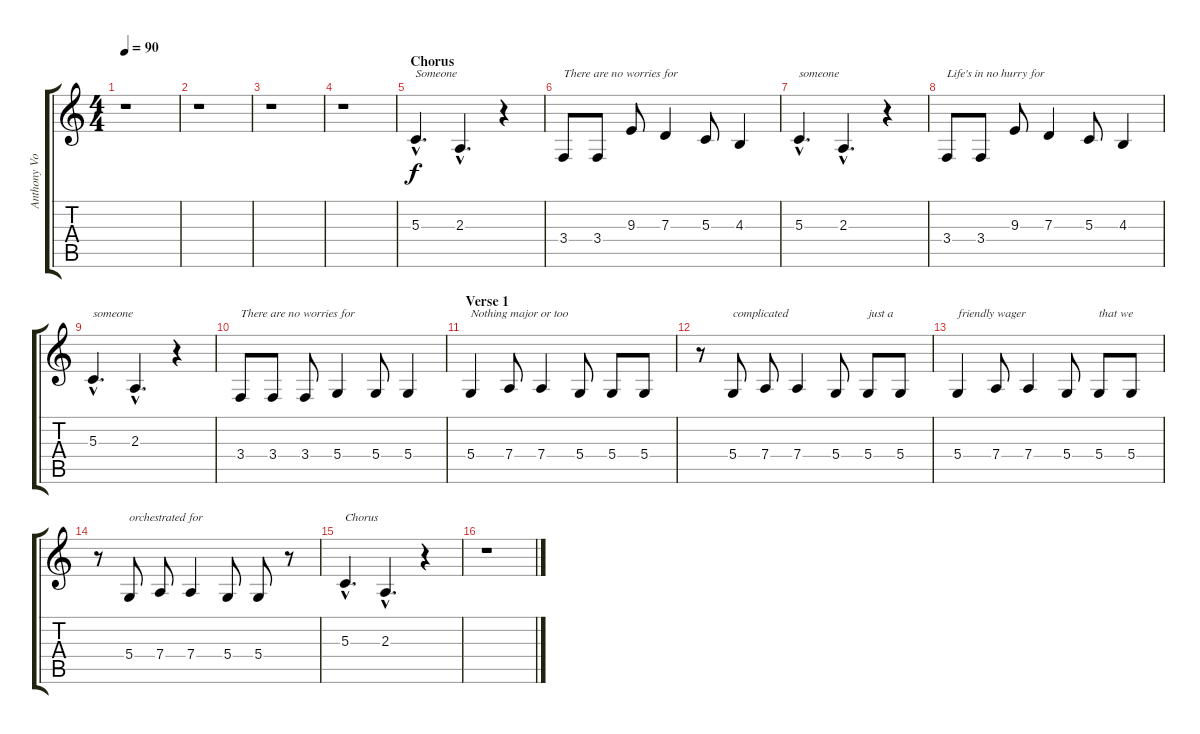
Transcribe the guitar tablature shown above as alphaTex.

\track ("Anthony Vocals" "Anthony Vo") {instrument sopranosax}
\staff {score tabs}
\tuning (E4 B3 G3 D3 A2 E2) {hide}
\ts (4 4)
\tempo 90
\clef g2
\ks c
r.1{dy f instrument sopranosax} |
r.1 |
r.1 |
r.1 |
\section ("" "Chorus")
5.3{hac}.4{d txt "Someone"} 2.3{hac}.4{d} r.4 |
3.4.8{txt "There are no worries for"} 3.4.8 9.3.8 7.3.4 5.3.8 4.3.4 |
5.3{hac}.4{d txt "someone"} 2.3{hac}.4{d} r.4 |
3.4.8{txt "Life's in no hurry for"} 3.4.8 9.3.8 7.3.4 5.3.8 4.3.4 |
5.3{hac}.4{d txt "someone"} 2.3{hac}.4{d} r.4 |
3.4.8{txt "There are no worries for"} 3.4.8 3.4.8 5.4.4 5.4.8 5.4.4 |
\section ("" "Verse 1")
5.4.4{txt "Nothing major or too"} 7.4.8 7.4.4 5.4.8 5.4.8 5.4.8 |
r.8 5.4.8{txt "complicated"} 7.4.8 7.4.4 5.4.8 5.4.8{txt "just a"} 5.4.8 |
5.4.4{txt "friendly wager"} 7.4.8 7.4.4 5.4.8 5.4.8{txt "that we"} 5.4.8 |
r.8 5.4.8{txt "orchestrated for"} 7.4.8 7.4.4 5.4.8 5.4.8 r.8 |
5.3{hac}.4{d txt "Chorus"} 2.3{hac}.4{d} r.4 |
r.1
